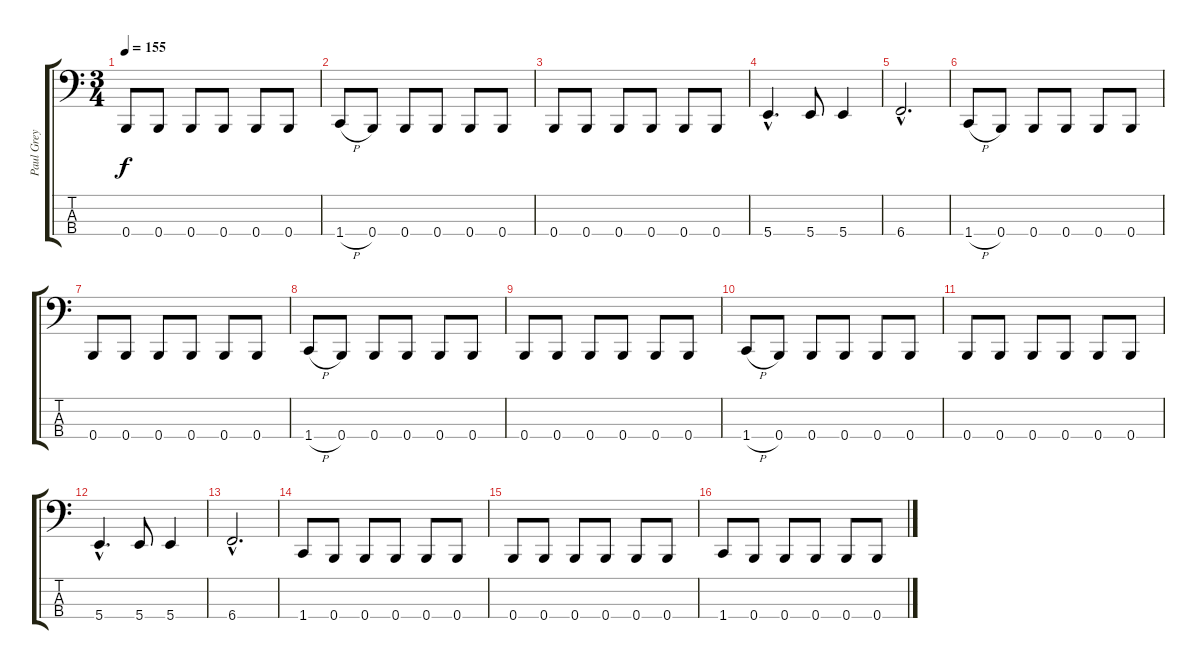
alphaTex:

\track ("Paul Grey" "Paul Grey") {instrument electricbassfinger}
\staff {score tabs}
\tuning (E2 B1 Gb1 B0) {hide}
\ts (3 4)
\tempo 155
\clef f4
\ks c
0.4.8{dy f} 0.4.8 0.4.8 0.4.8 0.4.8 0.4.8 |
1.4{h}.8 0.4.8 0.4.8 0.4.8 0.4.8 0.4.8 |
0.4.8 0.4.8 0.4.8 0.4.8 0.4.8 0.4.8 |
5.4{hac}.4{d} 5.4.8 5.4.4 |
6.4{hac}.2{d} |
1.4{h}.8 0.4.8 0.4.8 0.4.8 0.4.8 0.4.8 |
0.4.8 0.4.8 0.4.8 0.4.8 0.4.8 0.4.8 |
1.4{h}.8 0.4.8 0.4.8 0.4.8 0.4.8 0.4.8 |
0.4.8 0.4.8 0.4.8 0.4.8 0.4.8 0.4.8 |
1.4{h}.8 0.4.8 0.4.8 0.4.8 0.4.8 0.4.8 |
0.4.8 0.4.8 0.4.8 0.4.8 0.4.8 0.4.8 |
5.4{hac}.4{d} 5.4.8 5.4.4 |
6.4{hac}.2{d} |
1.4.8 0.4.8 0.4.8 0.4.8 0.4.8 0.4.8 |
0.4.8 0.4.8 0.4.8 0.4.8 0.4.8 0.4.8 |
1.4.8 0.4.8 0.4.8 0.4.8 0.4.8 0.4.8
